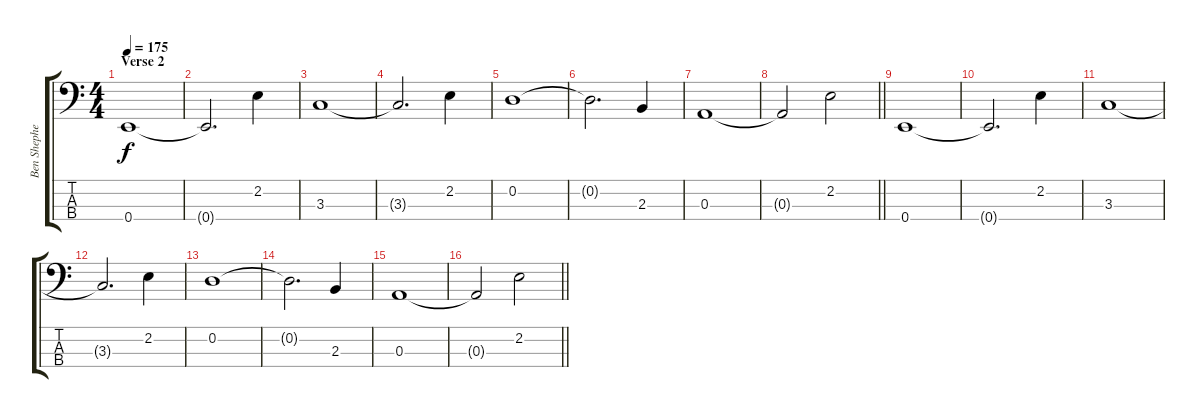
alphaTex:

\track ("Ben Shepherd_Bass" "Ben Shephe") {instrument electricbassfinger}
\staff {score tabs}
\tuning (G2 D2 A1 E1) {hide}
\ts (4 4)
\section ("" "Verse 2")
\tempo 175
\clef f4
\ks c
0.4.1{dy f} |
0.4{t}.2{d} 2.2.4 |
3.3.1 |
3.3{t}.2{d} 2.2.4 |
0.2.1 |
0.2{t}.2{d} 2.3.4 |
0.3.1 |
\barLineRight lightlight
0.3{t}.2 2.2.2 |
0.4.1 |
0.4{t}.2{d} 2.2.4 |
3.3.1 |
3.3{t}.2{d} 2.2.4 |
0.2.1 |
0.2{t}.2{d} 2.3.4 |
0.3.1 |
\barLineRight lightlight
0.3{t}.2 2.2.2
